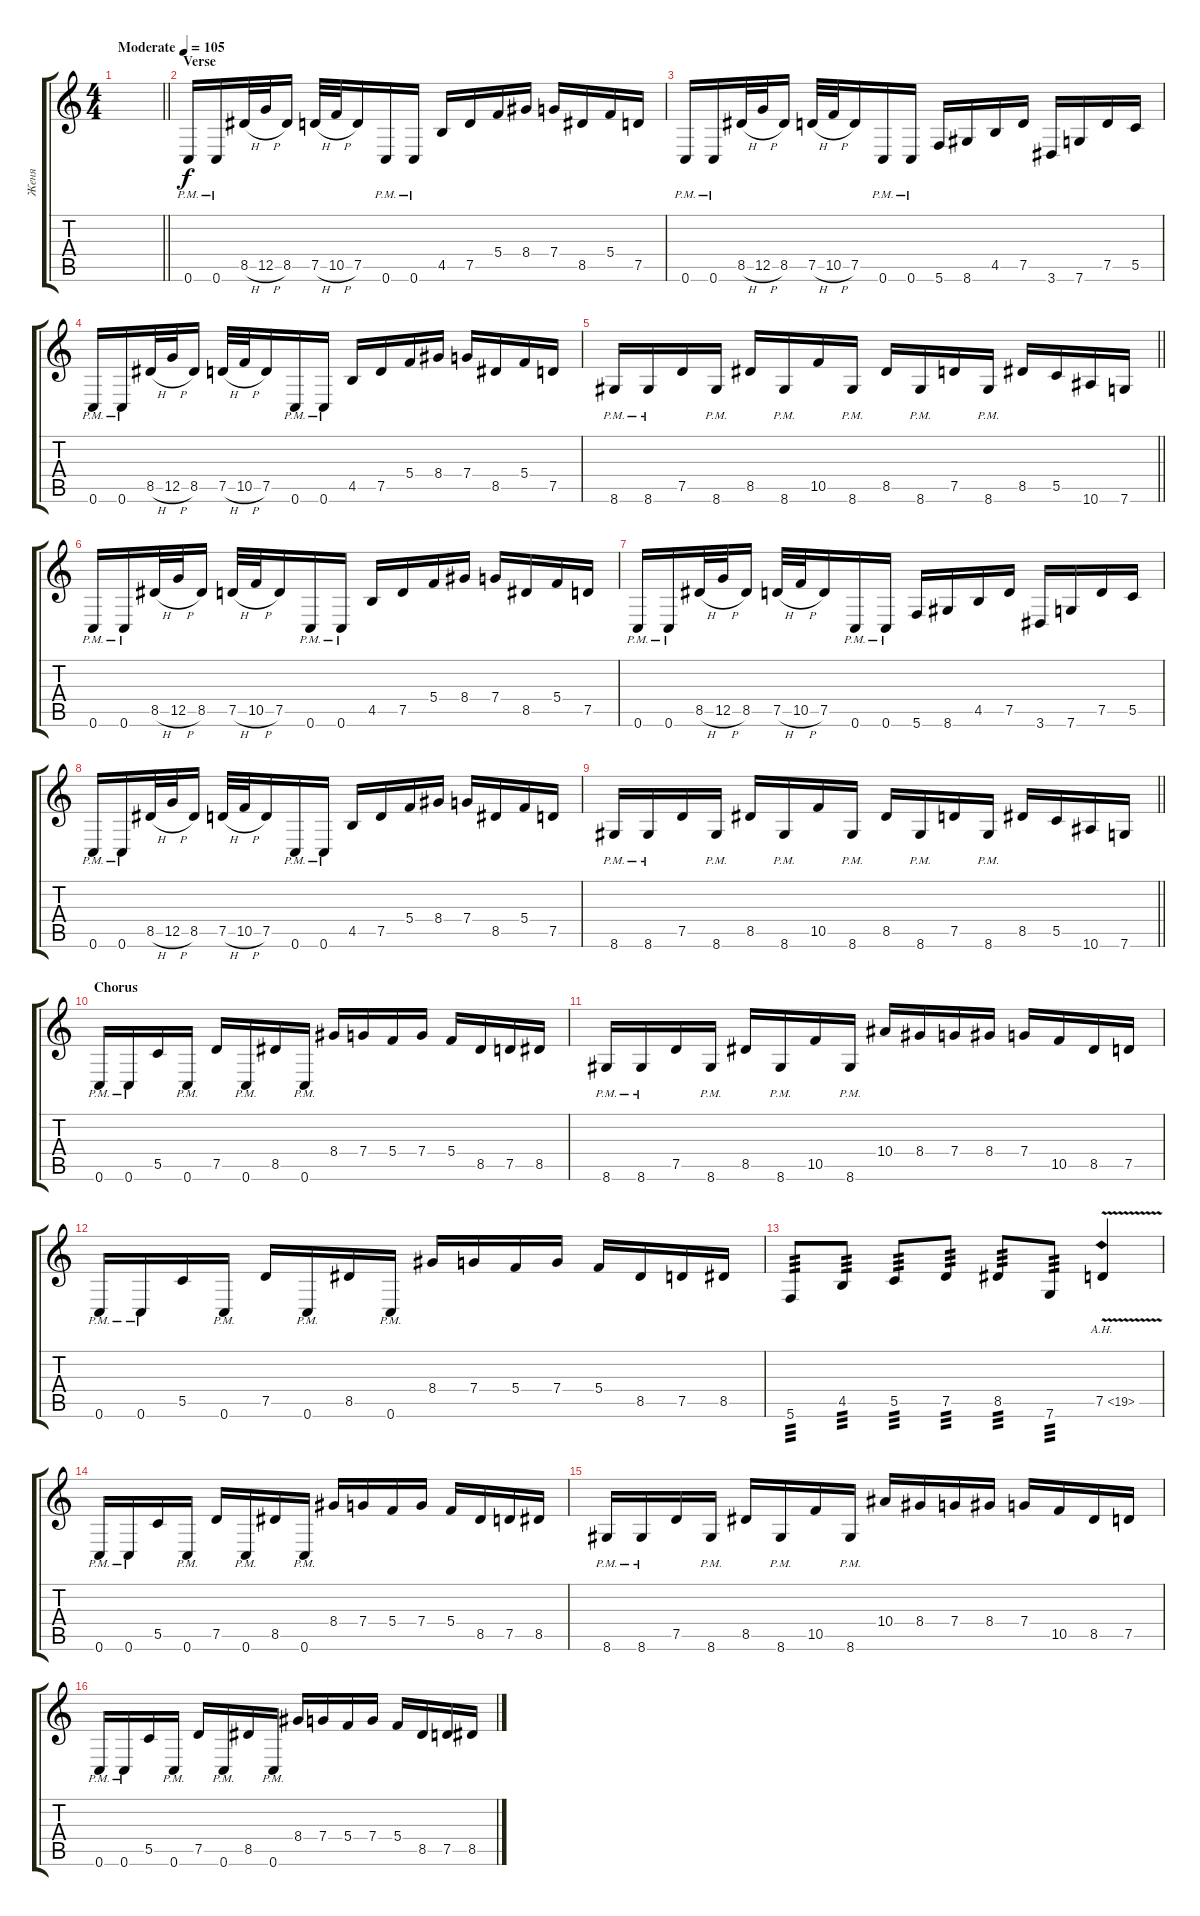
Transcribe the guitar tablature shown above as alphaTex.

\track ("Женя" "Женя") {instrument distortionguitar}
\staff {score tabs}
\tuning (D4 A3 F3 C3 G2 C2) {hide}
\ts (4 4)
\tempo (105 "Moderate")
\clef g2
\barLineRight lightlight
\ks c
|
\section ("" "Verse")
0.6{pm}.16 0.6{pm}.16 8.5{h}.32 12.5{h}.32 8.5.16 7.5{h}.32 10.5{h}.32 7.5.16 0.6{pm}.16 0.6{pm}.16 4.5.16 7.5.16 5.4.16 8.4.16 7.4.16 8.5.16 5.4.16 7.5.16 |
0.6{pm}.16 0.6{pm}.16 8.5{h}.32 12.5{h}.32 8.5.16 7.5{h}.32 10.5{h}.32 7.5.16 0.6{pm}.16 0.6{pm}.16 5.6.16 8.6.16 4.5.16 7.5.16 3.6.16 7.6.16 7.5.16 5.5.16 |
0.6{pm}.16 0.6{pm}.16 8.5{h}.32 12.5{h}.32 8.5.16 7.5{h}.32 10.5{h}.32 7.5.16 0.6{pm}.16 0.6{pm}.16 4.5.16 7.5.16 5.4.16 8.4.16 7.4.16 8.5.16 5.4.16 7.5.16 |
\barLineRight lightlight
8.6{pm}.16 8.6{pm}.16 7.5.16 8.6{pm}.16 8.5.16 8.6{pm}.16 10.5.16 8.6{pm}.16 8.5.16 8.6{pm}.16 7.5.16 8.6{pm}.16 8.5.16 5.5.16 10.6.16 7.6.16 |
0.6{pm}.16 0.6{pm}.16 8.5{h}.32 12.5{h}.32 8.5.16 7.5{h}.32 10.5{h}.32 7.5.16 0.6{pm}.16 0.6{pm}.16 4.5.16 7.5.16 5.4.16 8.4.16 7.4.16 8.5.16 5.4.16 7.5.16 |
0.6{pm}.16 0.6{pm}.16 8.5{h}.32 12.5{h}.32 8.5.16 7.5{h}.32 10.5{h}.32 7.5.16 0.6{pm}.16 0.6{pm}.16 5.6.16 8.6.16 4.5.16 7.5.16 3.6.16 7.6.16 7.5.16 5.5.16 |
0.6{pm}.16 0.6{pm}.16 8.5{h}.32 12.5{h}.32 8.5.16 7.5{h}.32 10.5{h}.32 7.5.16 0.6{pm}.16 0.6{pm}.16 4.5.16 7.5.16 5.4.16 8.4.16 7.4.16 8.5.16 5.4.16 7.5.16 |
\barLineRight lightlight
8.6{pm}.16 8.6{pm}.16 7.5.16 8.6{pm}.16 8.5.16 8.6{pm}.16 10.5.16 8.6{pm}.16 8.5.16 8.6{pm}.16 7.5.16 8.6{pm}.16 8.5.16 5.5.16 10.6.16 7.6.16 |
\section ("" "Chorus")
0.6{pm}.16 0.6{pm}.16 5.5.16 0.6{pm}.16 7.5.16 0.6{pm}.16 8.5.16 0.6{pm}.16 8.4.16 7.4.16 5.4.16 7.4.16 5.4.16 8.5.16 7.5.16 8.5.16 |
8.6{pm}.16 8.6{pm}.16 7.5.16 8.6{pm}.16 8.5.16 8.6{pm}.16 10.5.16 8.6{pm}.16 10.4.16 8.4.16 7.4.16 8.4.16 7.4.16 10.5.16 8.5.16 7.5.16 |
0.6{pm}.16 0.6{pm}.16 5.5.16 0.6{pm}.16 7.5.16 0.6{pm}.16 8.5.16 0.6{pm}.16 8.4.16 7.4.16 5.4.16 7.4.16 5.4.16 8.5.16 7.5.16 8.5.16 |
5.6.8{tp 3} 4.5.8{tp 3} 5.5.8{tp 3} 7.5.8{tp 3} 8.5.8{tp 3} 7.6.8{tp 3} 7.5{ah 12 v}.4 |
0.6{pm}.16 0.6{pm}.16 5.5.16 0.6{pm}.16 7.5.16 0.6{pm}.16 8.5.16 0.6{pm}.16 8.4.16 7.4.16 5.4.16 7.4.16 5.4.16 8.5.16 7.5.16 8.5.16 |
8.6{pm}.16 8.6{pm}.16 7.5.16 8.6{pm}.16 8.5.16 8.6{pm}.16 10.5.16 8.6{pm}.16 10.4.16 8.4.16 7.4.16 8.4.16 7.4.16 10.5.16 8.5.16 7.5.16 |
0.6{pm}.16 0.6{pm}.16 5.5.16 0.6{pm}.16 7.5.16 0.6{pm}.16 8.5.16 0.6{pm}.16 8.4.16 7.4.16 5.4.16 7.4.16 5.4.16 8.5.16 7.5.16 8.5.16
